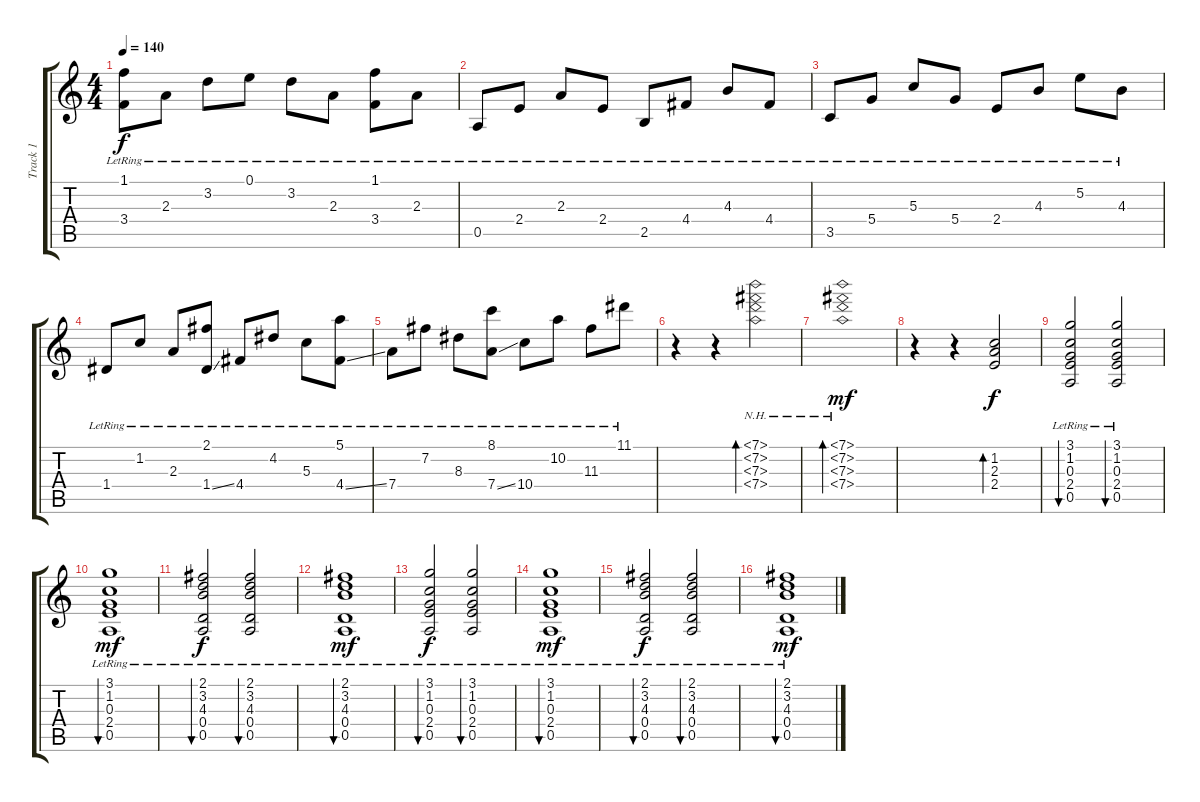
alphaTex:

\track ("Track 1" "Track 1") {instrument acousticguitarsteel}
\staff {score tabs}
\tuning (E4 B3 G3 D3 A2 E2) {hide}
\ts (4 4)
\tempo 140
\clef g2
\ks c
(1.1{lr} 3.4{lr}).8{dy f} 2.3{lr}.8 3.2{lr}.8 0.1{lr}.8 3.2{lr}.8 2.3{lr}.8 (1.1{lr} 3.4{lr}).8 2.3{lr}.8 |
0.5{lr}.8 2.4{lr}.8 2.3{lr}.8 2.4{lr}.8 2.5{lr}.8 4.4{lr}.8 4.3{lr}.8 4.4{lr}.8 |
3.5{lr}.8 5.4{lr}.8 5.3{lr}.8 5.4{lr}.8 2.4{lr}.8 4.3{lr}.8 5.2{lr}.8 4.3{lr}.8 |
1.4{lr}.8 1.2{lr}.8 2.3{lr}.8 (2.1{lr} 1.4{ss}).8 4.4{lr}.8 4.2{lr}.8 5.3{lr}.8 (5.1{lr} 4.4{ss}).8 |
7.4{lr}.8 7.2{lr}.8 8.3{lr}.8 (8.1{lr} 7.4{ss}).8 10.4{lr}.8 10.2{lr}.8 11.3{lr}.8 11.1{lr}.8 |
r.4 r.4 (7.1{nh} 7.2{nh} 7.3{nh} 7.4{nh}).2{bd 120} |
(7.1{nh} 7.2{nh} 7.3{nh} 7.4{nh}).1{bd 120 dy mf} |
r.4 r.4 (1.2 2.3 2.4).2{bd 480 dy f} |
(3.1{lr} 1.2{lr} 0.3{lr} 2.4{lr} 0.5{lr}).2{bu 240} (3.1{lr} 1.2{lr} 0.3{lr} 2.4{lr} 0.5{lr}).2{bu 120} |
(3.1{lr} 1.2{lr} 0.3{lr} 2.4{lr} 0.5{lr}).1{bu 60 dy mf} |
(2.1{lr} 3.2{lr} 4.3{lr} 0.4{lr} 0.5{lr}).2{bu 240 dy f} (2.1{lr} 3.2{lr} 4.3{lr} 0.4{lr} 0.5{lr}).2{bu 120} |
(2.1{lr} 3.2{lr} 4.3{lr} 0.4{lr} 0.5{lr}).1{bu 60 dy mf} |
(3.1{lr} 1.2{lr} 0.3{lr} 2.4{lr} 0.5{lr}).2{bu 240 dy f} (3.1{lr} 1.2{lr} 0.3{lr} 2.4{lr} 0.5{lr}).2{bu 120} |
(3.1{lr} 1.2{lr} 0.3{lr} 2.4{lr} 0.5{lr}).1{bu 60 dy mf} |
(2.1{lr} 3.2{lr} 4.3{lr} 0.4{lr} 0.5{lr}).2{bu 240 dy f} (2.1{lr} 3.2{lr} 4.3{lr} 0.4{lr} 0.5{lr}).2{bu 120} |
(2.1{lr} 3.2{lr} 4.3{lr} 0.4{lr} 0.5{lr}).1{bu 60 dy mf}
